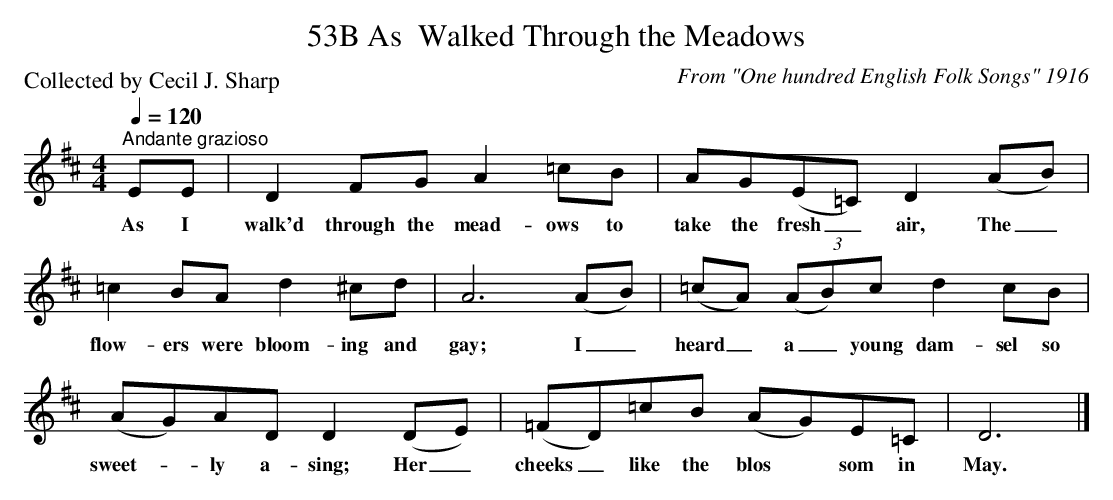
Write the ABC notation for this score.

X:1
T:53B As  Walked Through the Meadows
C:From "One hundred English Folk Songs" 1916
P:Collected by Cecil J. Sharp
Q:1/4=120
L:1/8
M:4/4
K:D
"^Andante grazioso" EE | D2 FG A2 =cB | AG(E=C) D2 (AB) |$ =c2 BA d2 ^cd | A6 (AB) |
w: As I|walk'd through the mead- ows to|take the fresh _ air, The _|flow- ers were bloom- ing and|gay; I _|
(=cA) (3(AB)c d2 cB |$ (AG)AD D2 (DE) | (=FD)=cB (AG)E=C | D6 |]
w: heard _ a _ young dam- sel so|sweet- * ly a- sing; Her _|cheeks _ like the blos * som in|May.|
